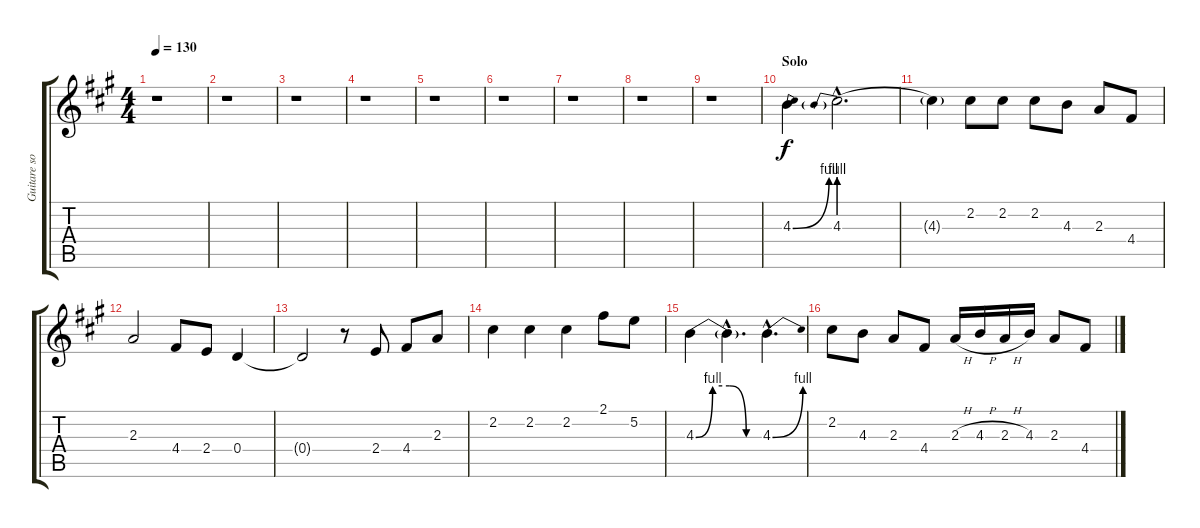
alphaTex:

\track ("Guitare solo" "Guitare so") {instrument overdrivenguitar}
\staff {score tabs}
\tuning (E4 B3 G3 D3 A2 E2) {hide}
\ts (4 4)
\tempo 130
\clef g2
\ks a
r.1{dy f} |
r.1 |
r.1 |
r.1 |
r.1 |
r.1 |
r.1 |
r.1 |
r.1 |
\section ("" "Solo")
4.3{be (bend 0 0 60 4)}.4 4.3{be (prebend 0 4 60 4) hac}.2{d} |
4.3{t}.4 2.2.8 2.2.8 2.2.8 4.3.8 2.3.8 4.4.8 |
2.3.2 4.4.8 2.4.8 0.4.4 |
0.4{t}.2 r.8 2.4.8 4.4.8 2.3.8 |
2.2.4 2.2.4 2.2.4 2.1.8 5.2.8 |
4.3{be (custom 0 0 15 4 30 4 45 0 60 0)}.4 4.3{hac t}.4{d} 4.3{be (bend 0 0 60 4) hac}.4{d} |
2.2.8 4.3.8 2.3.8 4.4.8 2.3{h}.16 4.3{h}.16 2.3{h}.16 4.3.16 2.3.8 4.4.8
